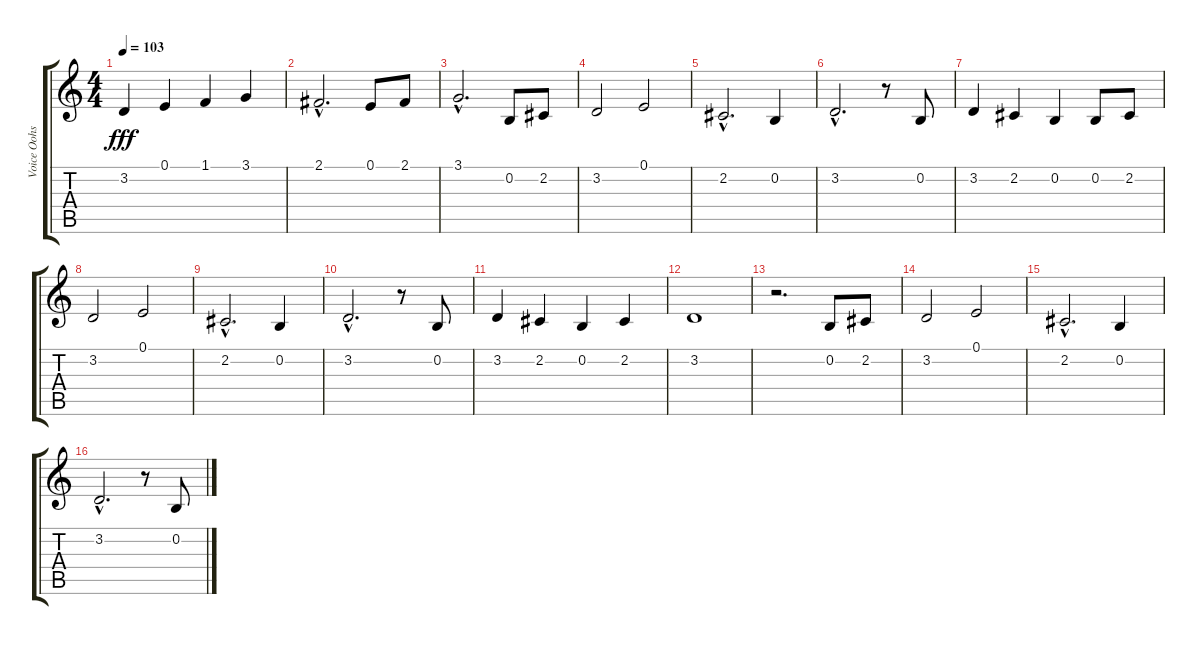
\track ("Voice Oohs 1" "Voice Oohs") {instrument stringensemble1}
\staff {score tabs}
\tuning (E4 B3 G3 D3 A2 E2) {hide}
\ts (4 4)
\tempo 103
\clef g2
\ks c
3.2.4{dy fff} 0.1.4 1.1.4 3.1.4 |
2.1{hac}.2{d} 0.1.8 2.1.8 |
3.1{hac}.2{d} 0.2.8 2.2.8 |
3.2.2 0.1.2 |
2.2{hac}.2{d} 0.2.4 |
3.2{hac}.2{d} r.8 0.2.8 |
3.2.4 2.2.4 0.2.4 0.2.8 2.2.8 |
3.2.2 0.1.2 |
2.2{hac}.2{d} 0.2.4 |
3.2{hac}.2{d} r.8 0.2.8 |
3.2.4 2.2.4 0.2.4 2.2.4 |
3.2.1 |
r.2{d} 0.2.8 2.2.8 |
3.2.2 0.1.2 |
2.2{hac}.2{d} 0.2.4 |
3.2{hac}.2{d} r.8 0.2.8
